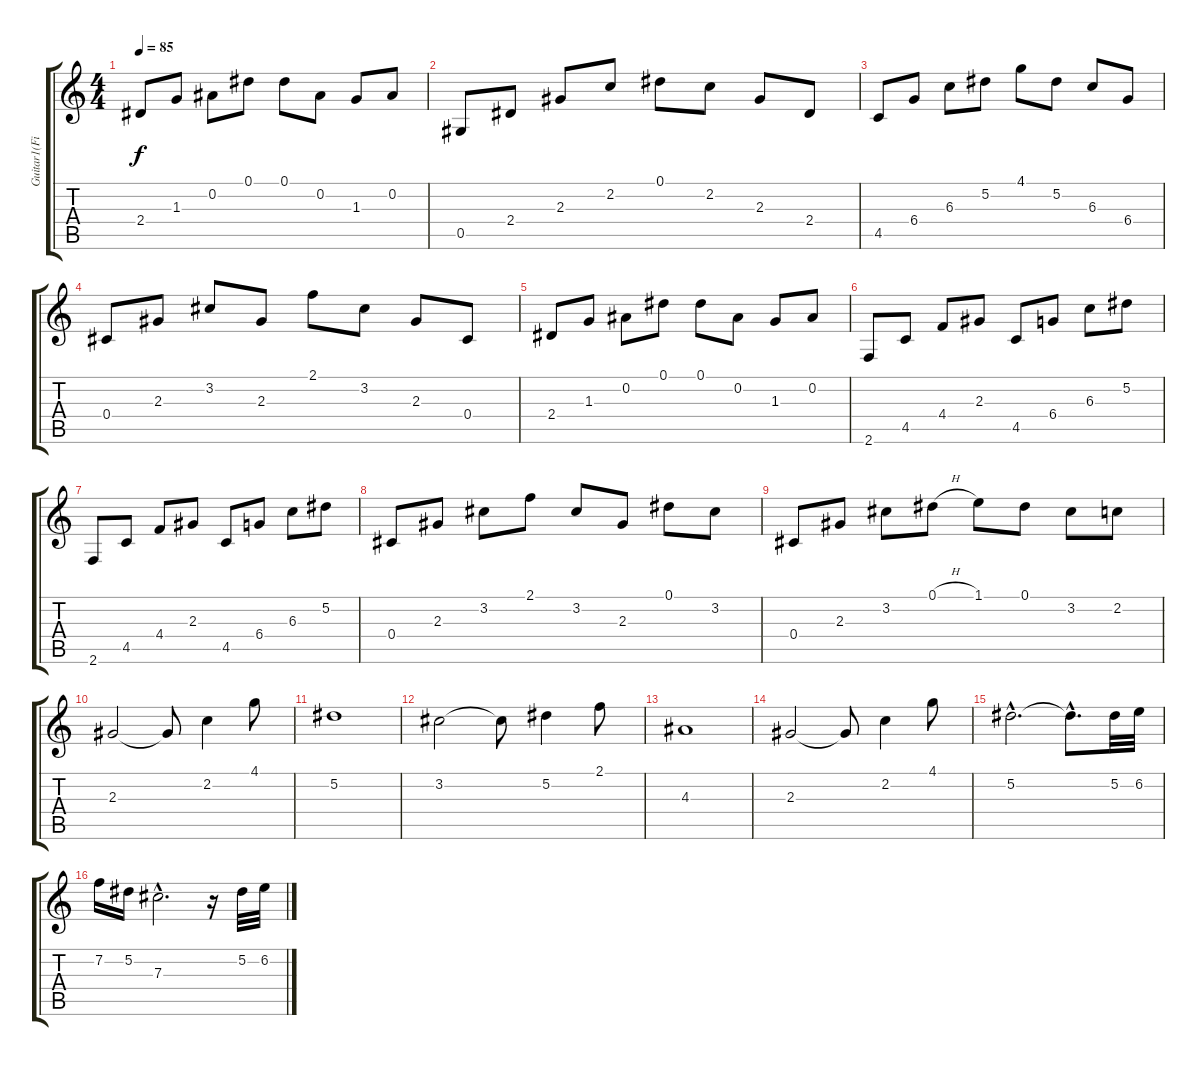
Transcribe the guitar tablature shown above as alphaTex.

\track ("Guitar1(Fingering1)" "Guitar1(Fi") {instrument acousticguitarsteel}
\staff {score tabs}
\tuning (Eb4 Bb3 Gb3 Db3 Ab2 Eb2) {hide}
\ts (4 4)
\tempo 85
\clef g2
\ks c
2.4.8{dy f} 1.3.8 0.2.8 0.1.8 0.1.8 0.2.8 1.3.8 0.2.8 |
0.5.8 2.4.8 2.3.8 2.2.8 0.1.8 2.2.8 2.3.8 2.4.8 |
4.5.8 6.4.8 6.3.8 5.2.8 4.1.8 5.2.8 6.3.8 6.4.8 |
0.4.8 2.3.8 3.2.8 2.3.8 2.1.8 3.2.8 2.3.8 0.4.8 |
2.4.8 1.3.8 0.2.8 0.1.8 0.1.8 0.2.8 1.3.8 0.2.8 |
2.6.8 4.5.8 4.4.8 2.3.8 4.5.8 6.4.8 6.3.8 5.2.8 |
2.6.8 4.5.8 4.4.8 2.3.8 4.5.8 6.4.8 6.3.8 5.2.8 |
0.4.8 2.3.8 3.2.8 2.1.8 3.2.8 2.3.8 0.1.8 3.2.8 |
0.4.8 2.3.8 3.2.8 0.1{h}.8 1.1.8 0.1.8 3.2.8 2.2.8 |
2.3.2 2.3{t}.8 2.2.4 4.1.8 |
5.2.1 |
3.2.2 3.2{t}.8 5.2.4 2.1.8 |
4.3.1 |
2.3.2 2.3{t}.8 2.2.4 4.1.8 |
5.2{hac}.2{d} 5.2{hac t}.8{d} 5.2.32 6.2.32 |
7.2.16 5.2.16 7.3{hac}.2{d} r.16 5.2.32 6.2.32
